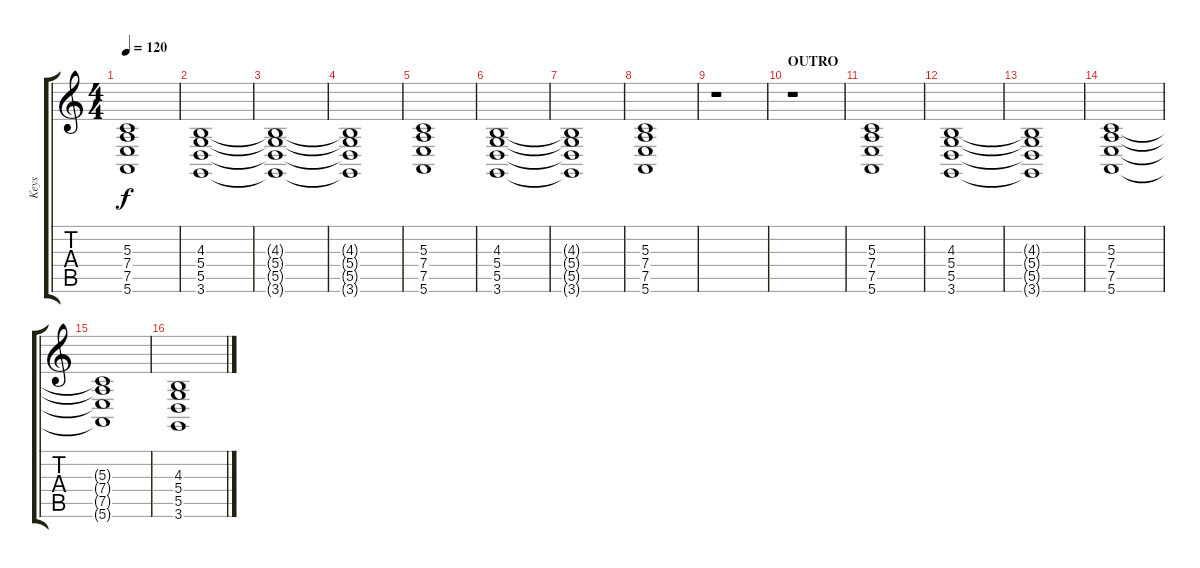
\track ("Keys" "Keys") {instrument stringensemble1}
\staff {score tabs}
\tuning (E4 B3 G3 D3 A2 E2) {hide}
\ts (4 4)
\tempo 120
\clef g2
\ks c
(5.3 7.4 7.5 5.6).1{dy f} |
(4.3 5.4 5.5 3.6).1 |
(4.3{t} 5.4{t} 5.5{t} 3.6{t}).1 |
(4.3{t} 5.4{t} 5.5{t} 3.6{t}).1 |
(5.3 7.4 7.5 5.6).1 |
(4.3 5.4 5.5 3.6).1 |
(4.3{t} 5.4{t} 5.5{t} 3.6{t}).1 |
(5.3 7.4 7.5 5.6).1 |
r.1 |
\section ("" "OUTRO")
r.1 |
(5.3 7.4 7.5 5.6).1 |
(4.3 5.4 5.5 3.6).1 |
(4.3{t} 5.4{t} 5.5{t} 3.6{t}).1 |
(5.3 7.4 7.5 5.6).1 |
(5.3{t} 7.4{t} 7.5{t} 5.6{t}).1 |
(4.3 5.4 5.5 3.6).1
